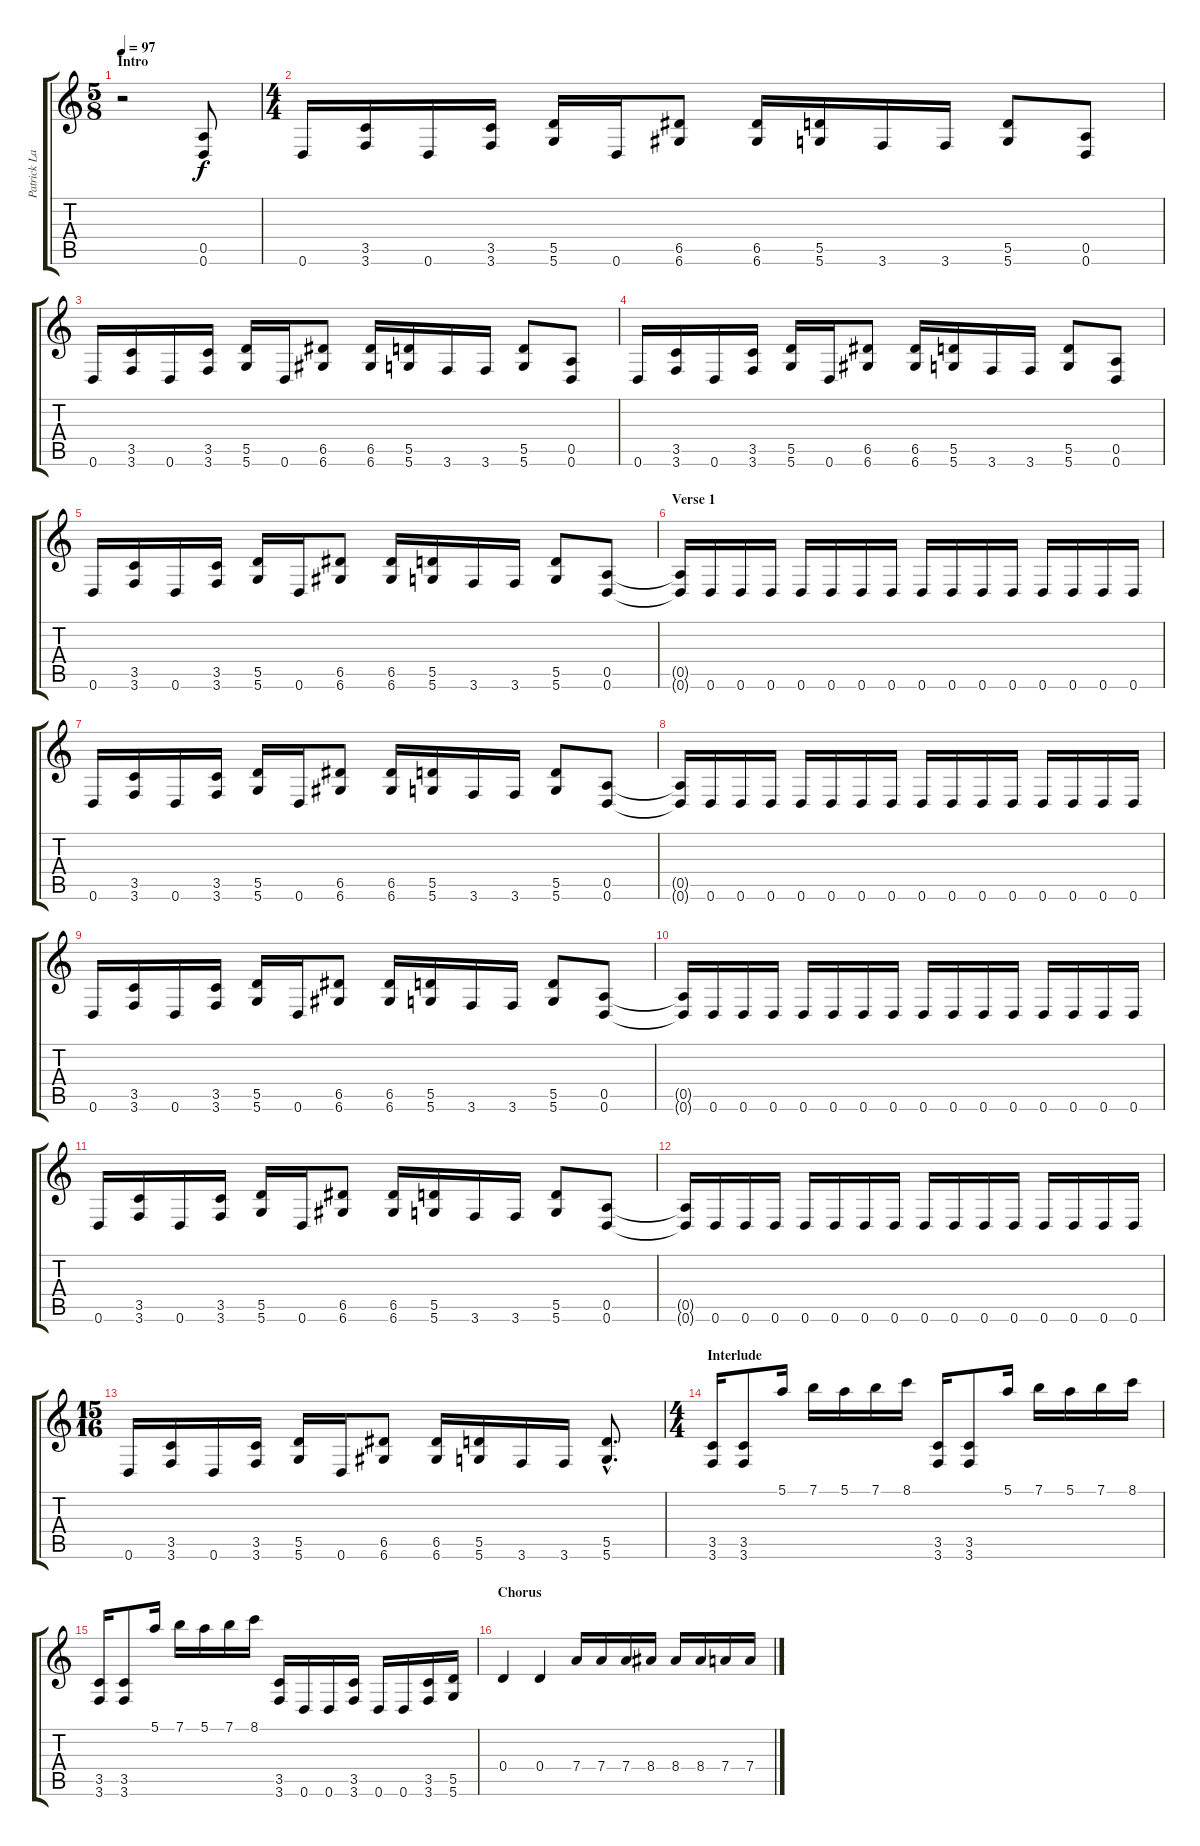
\track ("Patrick Lachman" "Patrick La") {instrument distortionguitar}
\staff {score tabs}
\tuning (E4 B3 G3 D3 A2 D2) {hide}
\ts (5 8)
\section ("" "Intro")
\tempo 97
\clef g2
\ks c
r.2{dy f instrument distortionguitar} (0.5 0.6).8 |
\ts (4 4)
0.6.16 (3.5 3.6).16 0.6.16 (3.5 3.6).16 (5.5 5.6).16 0.6.16 (6.5 6.6).8 (6.5 6.6).16 (5.5 5.6).16 3.6.16 3.6.16 (5.5 5.6).8 (0.5 0.6).8 |
0.6.16 (3.5 3.6).16 0.6.16 (3.5 3.6).16 (5.5 5.6).16 0.6.16 (6.5 6.6).8 (6.5 6.6).16 (5.5 5.6).16 3.6.16 3.6.16 (5.5 5.6).8 (0.5 0.6).8 |
0.6.16 (3.5 3.6).16 0.6.16 (3.5 3.6).16 (5.5 5.6).16 0.6.16 (6.5 6.6).8 (6.5 6.6).16 (5.5 5.6).16 3.6.16 3.6.16 (5.5 5.6).8 (0.5 0.6).8 |
0.6.16 (3.5 3.6).16 0.6.16 (3.5 3.6).16 (5.5 5.6).16 0.6.16 (6.5 6.6).8 (6.5 6.6).16 (5.5 5.6).16 3.6.16 3.6.16 (5.5 5.6).8 (0.5 0.6).8 |
\section ("" "Verse 1")
(0.5{t} 0.6{t}).16 0.6.16 0.6.16 0.6.16 0.6.16 0.6.16 0.6.16 0.6.16 0.6.16 0.6.16 0.6.16 0.6.16 0.6.16 0.6.16 0.6.16 0.6.16 |
0.6.16 (3.5 3.6).16 0.6.16 (3.5 3.6).16 (5.5 5.6).16 0.6.16 (6.5 6.6).8 (6.5 6.6).16 (5.5 5.6).16 3.6.16 3.6.16 (5.5 5.6).8 (0.5 0.6).8 |
(0.5{t} 0.6{t}).16 0.6.16 0.6.16 0.6.16 0.6.16 0.6.16 0.6.16 0.6.16 0.6.16 0.6.16 0.6.16 0.6.16 0.6.16 0.6.16 0.6.16 0.6.16 |
0.6.16 (3.5 3.6).16 0.6.16 (3.5 3.6).16 (5.5 5.6).16 0.6.16 (6.5 6.6).8 (6.5 6.6).16 (5.5 5.6).16 3.6.16 3.6.16 (5.5 5.6).8 (0.5 0.6).8 |
(0.5{t} 0.6{t}).16 0.6.16 0.6.16 0.6.16 0.6.16 0.6.16 0.6.16 0.6.16 0.6.16 0.6.16 0.6.16 0.6.16 0.6.16 0.6.16 0.6.16 0.6.16 |
0.6.16 (3.5 3.6).16 0.6.16 (3.5 3.6).16 (5.5 5.6).16 0.6.16 (6.5 6.6).8 (6.5 6.6).16 (5.5 5.6).16 3.6.16 3.6.16 (5.5 5.6).8 (0.5 0.6).8 |
(0.5{t} 0.6{t}).16 0.6.16 0.6.16 0.6.16 0.6.16 0.6.16 0.6.16 0.6.16 0.6.16 0.6.16 0.6.16 0.6.16 0.6.16 0.6.16 0.6.16 0.6.16 |
\ts (15 16)
0.6.16 (3.5 3.6).16 0.6.16 (3.5 3.6).16 (5.5 5.6).16 0.6.16 (6.5 6.6).8 (6.5 6.6).16 (5.5 5.6).16 3.6.16 3.6.16 (5.5{hac} 5.6{hac}).8{d} |
\ts (4 4)
\section ("" "Interlude")
(3.5 3.6).16 (3.5 3.6).8 5.1.16 7.1.16 5.1.16 7.1.16 8.1.16 (3.5 3.6).16 (3.5 3.6).8 5.1.16 7.1.16 5.1.16 7.1.16 8.1.16 |
(3.5 3.6).16 (3.5 3.6).8 5.1.16 7.1.16 5.1.16 7.1.16 8.1.16 (3.5 3.6).16 0.6.16 0.6.16 (3.5 3.6).16 0.6.16 0.6.16 (3.5 3.6).16 (5.5 5.6).16 |
\section ("" "Chorus")
0.4.4 0.4.4 7.4.16 7.4.16 7.4.16 8.4.16 8.4.16 8.4.16 7.4.16 7.4.16
